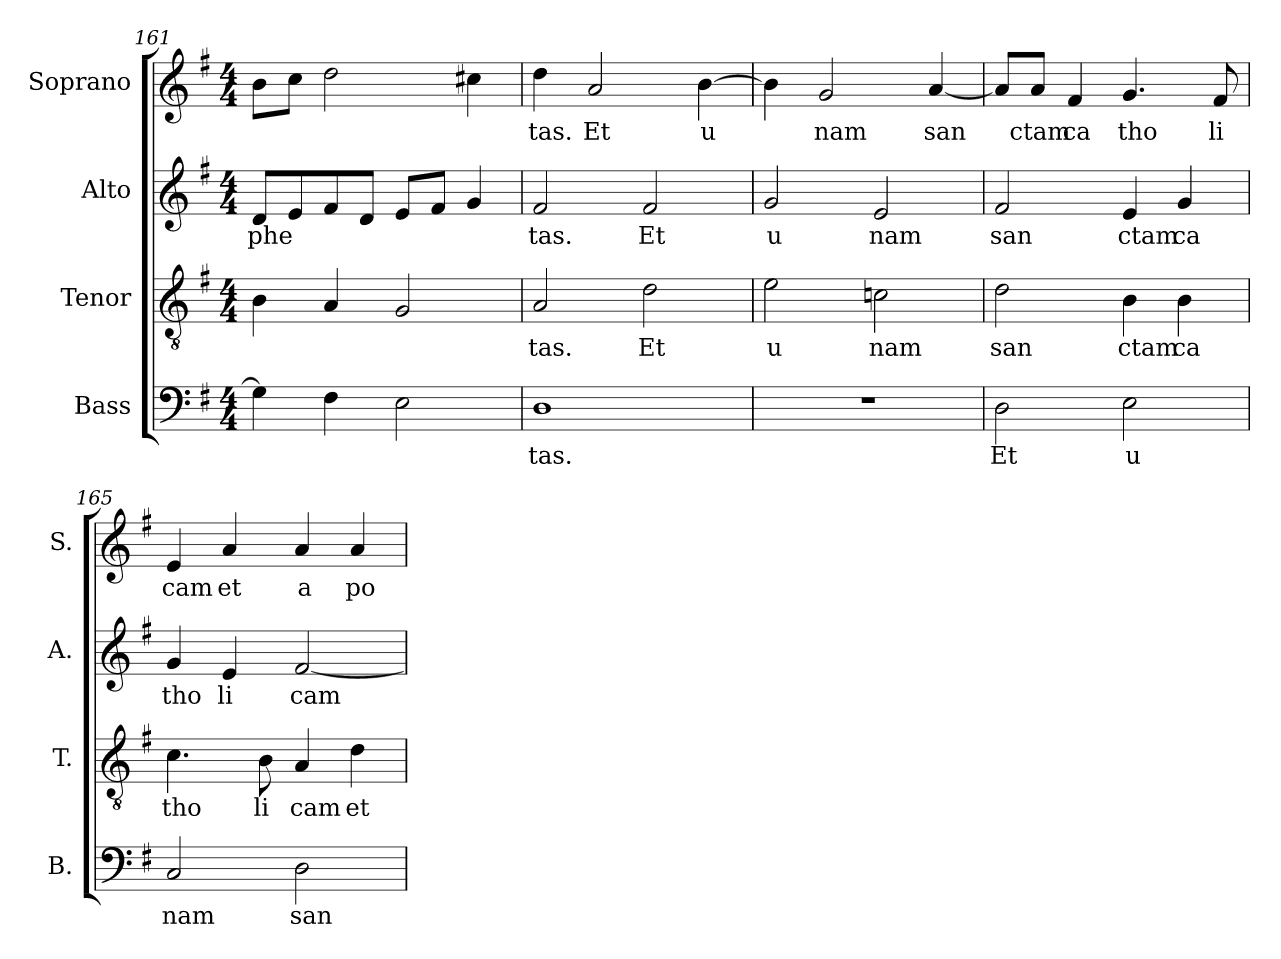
**kern	**text	**kern	**text	**kern	**text	**kern	**text
*part4	*part4	*part3	*part3	*part2	*part2	*part1	*part1
*staff4	*staff4	*staff3	*staff3	*staff2	*staff2	*staff1	*staff1
*I"Bass	*	*I"Tenor	*	*I"Alto	*	*I"Soprano	*
*I'B.	*	*I'T.	*	*I'A.	*	*I'S.	*
!!LO:LB:g=z
*clefF4	*	*clefGv2	*	*clefG2	*	*clefG2	*
*	*	*ITrd7c12	*	*	*	*	*
*k[f#]	*	*k[f#]	*	*k[f#]	*	*k[f#]	*
*G:	*	*G:	*	*G:	*	*G:	*
*M4/4	*	*M4/4	*	*M4/4	*	*M4/4	*
=161	=161	=161	=161	=161	=161	=161	=161
!	!	!	!	!	!LO:LY:b:color=#000000	!	!
4Gi\]	.	4BBi\	.	8di/L	phe	8bi\L	.
.	.	.	.	8ei/	.	8cci\J	.
4F#i\	.	4AAi/	.	8f#i/	.	2ddi\	.
.	.	.	.	8di/J	.	.	.
2Ei\	.	2GGi/	.	8ei/L	.	.	.
.	.	.	.	8f#i/J	.	.	.
.	.	.	.	4gi/	.	4cc#Xi\	.
=162	=162	=162	=162	=162	=162	=162	=162
!	!LO:LY:b:color=#000000	!	!	!	!	!	!
!	!	!	!LO:LY:b:color=#000000	!	!	!	!
!	!	!	!	!	!LO:LY:b:color=#000000	!	!
!	!	!	!	!	!	!	!LO:LY:b:color=#000000
1Di	tas.	2AAi/	tas.	2f#i/	tas.	4ddi\	tas.
!	!	!	!	!	!	!	!LO:LY:b:color=#000000
.	.	.	.	.	.	2ai/	Et
!	!	!	!LO:LY:b:color=#000000	!	!	!	!
!	!	!	!	!	!LO:LY:b:color=#000000	!	!
.	.	2Di\	Et	2f#i/	Et	.	.
!	!	!	!	!	!	!	!LO:LY:b:color=#000000
.	.	.	.	.	.	[4bi\	u
=163	=163	=163	=163	=163	=163	=163	=163
!	!	!	!LO:LY:b:color=#000000	!	!	!	!
!	!	!	!	!	!LO:LY:b:color=#000000	!	!
1r	.	2Ei\	u	2gi/	u	4bi\]	.
!	!	!	!	!	!	!	!LO:LY:b:color=#000000
.	.	.	.	.	.	2gi/	nam
!	!	!	!LO:LY:b:color=#000000	!	!	!	!
!	!	!	!	!	!LO:LY:b:color=#000000	!	!
.	.	2Cni\	nam	2ei/	nam	.	.
!	!	!	!	!	!	!	!LO:LY:b:color=#000000
.	.	.	.	.	.	[4ai/	san
=164	=164	=164	=164	=164	=164	=164	=164
!	!LO:LY:b:color=#000000	!	!	!	!	!	!
!	!	!	!LO:LY:b:color=#000000	!	!	!	!
!	!	!	!	!	!LO:LY:b:color=#000000	!	!
2Di\	Et	2Di\	san	2f#i/	san	8ai/L]	.
!	!	!	!	!	!	!	!LO:LY:b:color=#000000
.	.	.	.	.	.	8ai/J	ctam
!	!	!	!	!	!	!	!LO:LY:b:color=#000000
.	.	.	.	.	.	4f#i/	ca
!	!LO:LY:b:color=#000000	!	!	!	!	!	!
!	!	!	!LO:LY:b:color=#000000	!	!	!	!
!	!	!	!	!	!LO:LY:b:color=#000000	!	!
!	!	!	!	!	!	!	!LO:LY:b:color=#000000
2Ei\	u	4BBi\	ctam	4ei/	ctam	4.gi/	tho
!	!	!	!LO:LY:b:color=#000000	!	!	!	!
!	!	!	!	!	!LO:LY:b:color=#000000	!	!
.	.	4BBi\	ca	4gi/	ca	.	.
!	!	!	!	!	!	!	!LO:LY:b:color=#000000
.	.	.	.	.	.	8f#i/	li
=165	=165	=165	=165	=165	=165	=165	=165
!	!LO:LY:b:color=#000000	!	!	!	!	!	!
!	!	!	!LO:LY:b:color=#000000	!	!	!	!
!	!	!	!	!	!LO:LY:b:color=#000000	!	!
!	!	!	!	!	!	!	!LO:LY:b:color=#000000
2Ci/	nam	4.Ci\	tho	4gi/	tho	4ei/	cam
!	!	!	!	!	!LO:LY:b:color=#000000	!	!
!	!	!	!	!	!	!	!LO:LY:b:color=#000000
.	.	.	.	4ei/	li	4ai/	et
!	!	!	!LO:LY:b:color=#000000	!	!	!	!
.	.	8BBi\	li	.	.	.	.
!	!LO:LY:b:color=#000000	!	!	!	!	!	!
!	!	!	!LO:LY:b:color=#000000	!	!	!	!
!	!	!	!	!	!LO:LY:b:color=#000000	!	!
!	!	!	!	!	!	!	!LO:LY:b:color=#000000
2Di\	san	4AAi/	cam	[2f#i/	cam	4ai/	a
!	!	!	!LO:LY:b:color=#000000	!	!	!	!
!	!	!	!	!	!	!	!LO:LY:b:color=#000000
.	.	4Di\	et	.	.	4ai/	po
=	=	=	=	=	=	=	=
*-	*-	*-	*-	*-	*-	*-	*-
